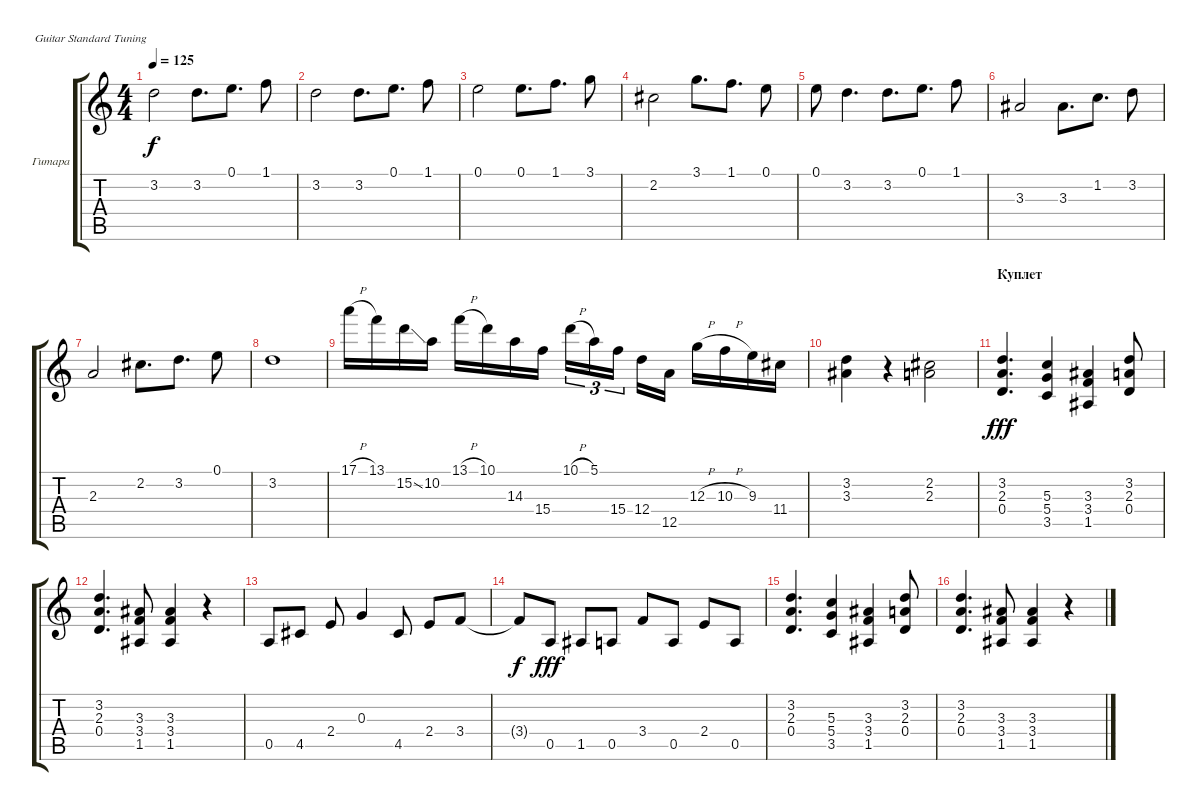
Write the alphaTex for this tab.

\bracketExtendMode groupsimilarinstruments
\firstSystemTrackNameOrientation horizontal
\otherSystemsTrackNameOrientation horizontal
\track ("Владимир Холстинин" "Гитара") {instrument distortionguitar}
\staff {score tabs}
\tuning (E4 B3 G3 D3 A2 E2)
\ts (4 4)
\tempo 125
\clef g2
\ks c
3.2.2{dy f} 3.2.8{d} 0.1.8{d} 1.1.8 |
3.2.2 3.2.8{d} 0.1.8{d} 1.1.8 |
0.1.2 0.1.8{d} 1.1.8{d} 3.1.8 |
2.2.2 3.1.8{d} 1.1.8{d} 0.1.8 |
0.1.8 3.2.4{d} 3.2.8{d} 0.1.8{d} 1.1.8 |
3.3.2 3.3.8{d} 1.2.8{d} 3.2.8 |
2.3.2 2.2.8{d} 3.2.8{d} 0.1.8 |
3.2.1 |
17.1{h}.16 13.1.16 15.2{ss}.16 10.2.16 13.1{h}.16 10.1.16 14.3.16 15.4.16 10.1{h}.16{tu (3 2)} 5.1.16{tu (3 2)} 15.4.16{tu (3 2)} 12.4.16 12.5.16 12.3{h}.16 10.3{h}.16 9.3.16 11.4.16 |
(3.2 3.3).4 r.4 (2.2 2.3).2 |
\section ("" "Куплет")
(3.2 2.3 0.4).4{d dy fff} (5.3 5.4 3.5).4 (3.3 3.4 1.5).4 (3.2 2.3 0.4).8 |
(3.2 2.3 0.4).4{d} (3.3 3.4 1.5).8 (3.3 3.4 1.5).4 r.4 |
0.5.8 4.5.8 2.4.8 0.3.4 4.5.8 2.4.8 3.4.8 |
3.4{t}.8{dy f} 0.5.8{dy fff} 1.5.8 0.5.8 3.4.8 0.5.8 2.4.8 0.5.8 |
(3.2 2.3 0.4).4{d} (5.3 5.4 3.5).4 (3.3 3.4 1.5).4 (3.2 2.3 0.4).8 |
(3.2 2.3 0.4).4{d} (3.3 3.4 1.5).8 (3.3 3.4 1.5).4 r.4
